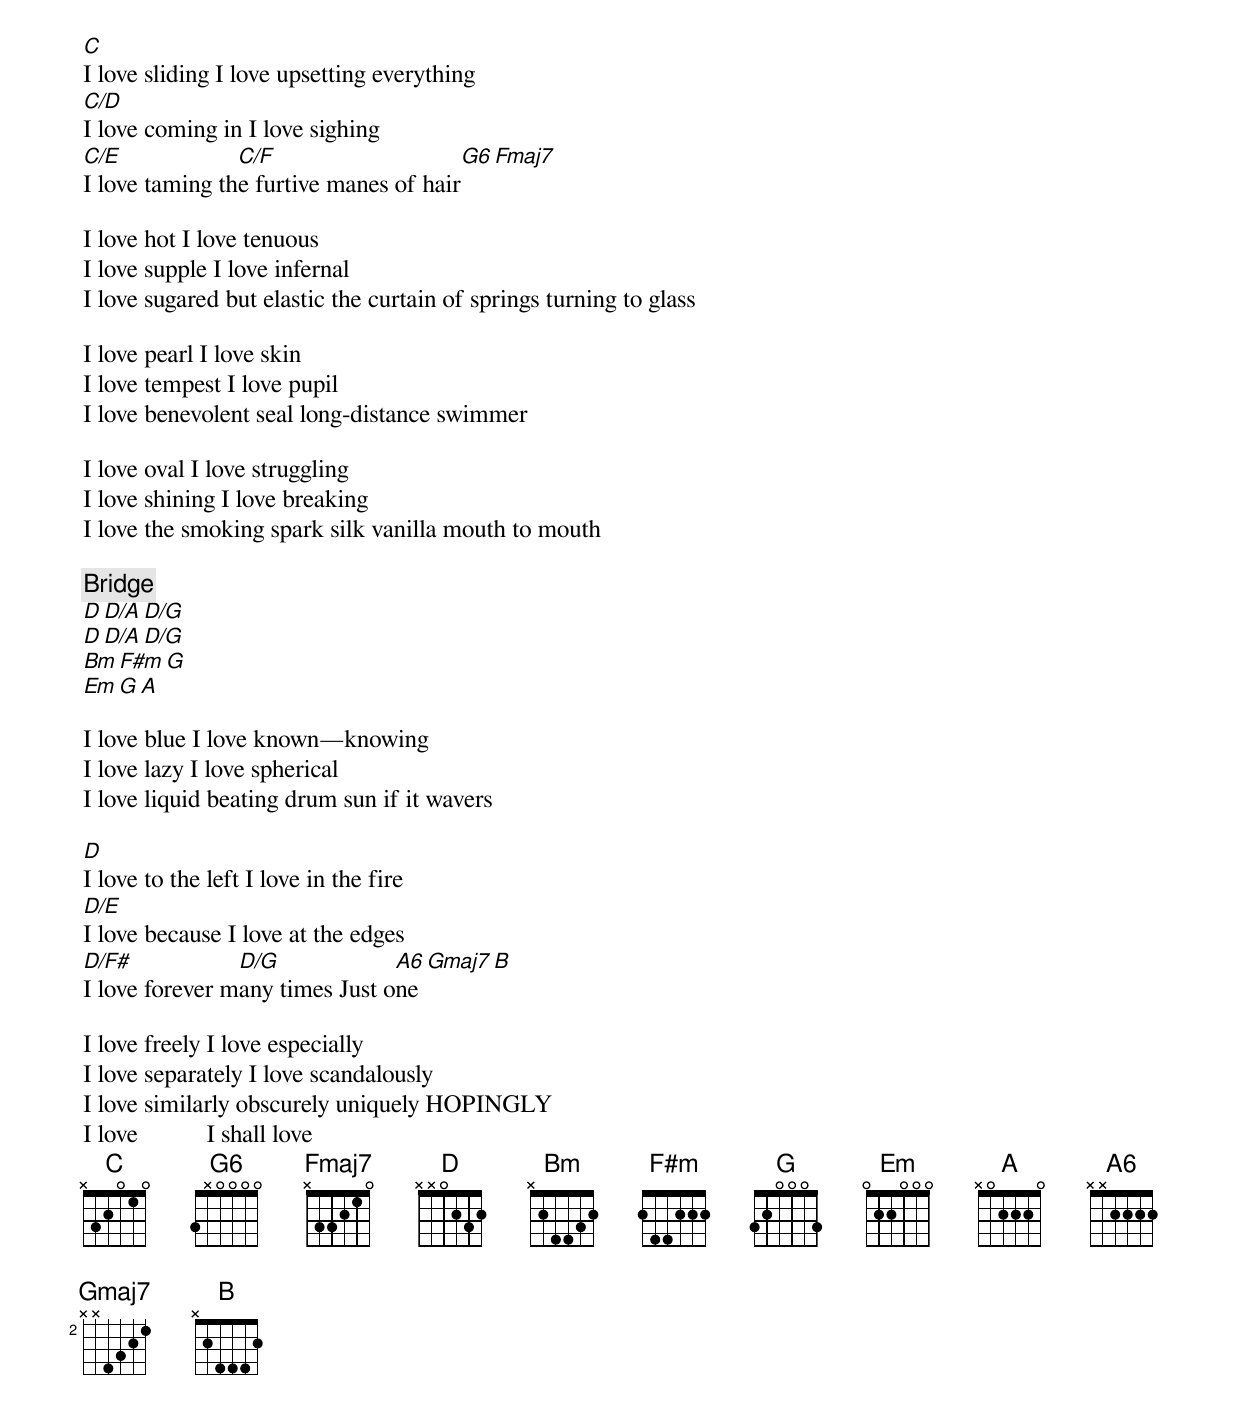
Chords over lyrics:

C
I love sliding I love upsetting everything
C/D
I love coming in I love sighing
C/E		C/F			G6		Fmaj7
I love taming the furtive manes of hair

I love hot I love tenuous
I love supple I love infernal
I love sugared but elastic the curtain of springs turning to glass

I love pearl I love skin
I love tempest I love pupil
I love benevolent seal long-distance swimmer

I love oval I love struggling
I love shining I love breaking
I love the smoking spark silk vanilla mouth to mouth

[Bridge]
D  D/A  D/G
D  D/A  D/G
Bm  F#m  G
Em  G  A

I love blue I love known—knowing
I love lazy I love spherical
I love liquid beating drum sun if it wavers

D
I love to the left I love in the fire
D/E
I love because I love at the edges
D/F#		D/G		A6	Gmaj7		B
I love forever many times Just one

I love freely I love especially
I love separately I love scandalously
I love similarly obscurely uniquely HOPINGLY
I love           I shall love
